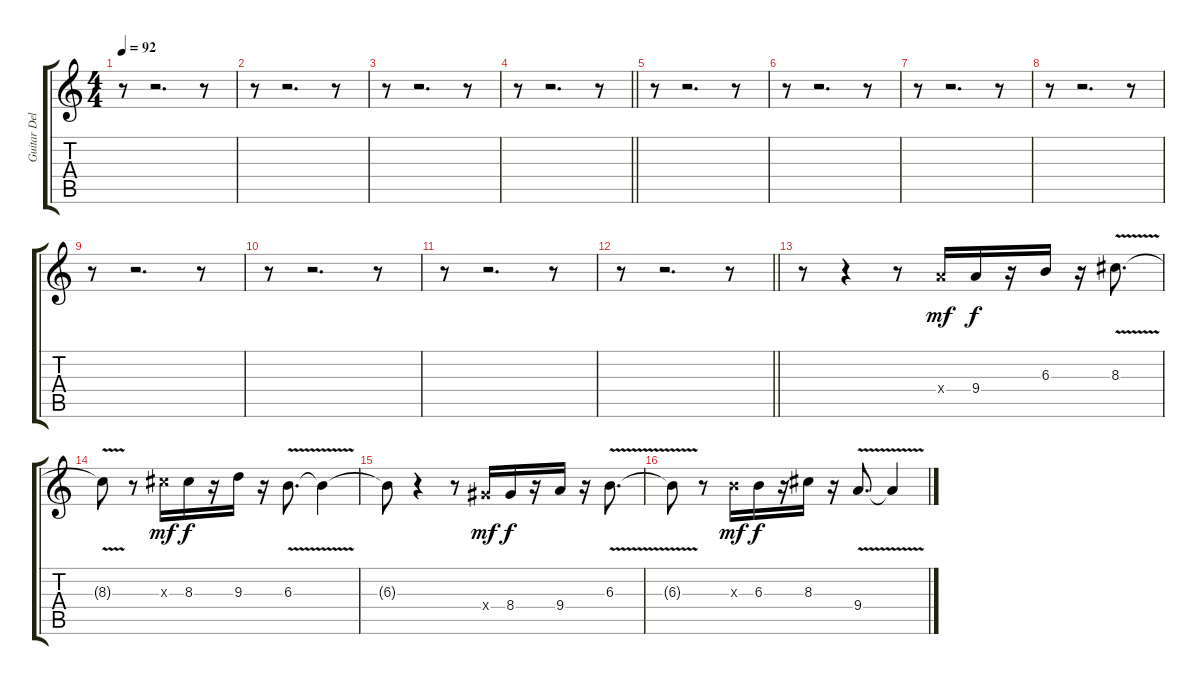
\track ("Guitar Delay" "Guitar Del") {instrument distortionguitar}
\staff {score tabs}
\tuning (D4 A3 F3 C3 G2 D2) {hide}
\ts (4 4)
\tempo 92
\clef g2
\ks aminor
r.8{dy mf} r.2{d} r.8 |
r.8 r.2{d} r.8 |
r.8 r.2{d} r.8 |
\barLineRight lightlight
r.8 r.2{d} r.8 |
r.8 r.2{d} r.8 |
r.8 r.2{d} r.8 |
r.8 r.2{d} r.8 |
r.8 r.2{d} r.8 |
r.8 r.2{d} r.8 |
r.8 r.2{d} r.8 |
r.8 r.2{d} r.8 |
\barLineRight lightlight
r.8 r.2{d} r.8 |
r.8 r.4 r.8 9.4{x}.16 9.4.16{dy f} r.16 6.3.16 r.16 8.3{v}.8{d} |
8.3{t}.8 r.8 8.3{x}.16{dy mf} 8.3.16{dy f} r.16 9.3.16 r.16 6.3{v}.8{d} 6.3{t}.4 |
6.3{t}.8 r.4 r.8 8.4{x}.16{dy mf} 8.4.16{dy f} r.16 9.4.16 r.16 6.3{v}.8{d} |
6.3{t}.8 r.8 6.3{x}.16{dy mf} 6.3.16{dy f} r.16 8.3.16 r.16 9.4{v}.8{d} 9.4{t}.4
